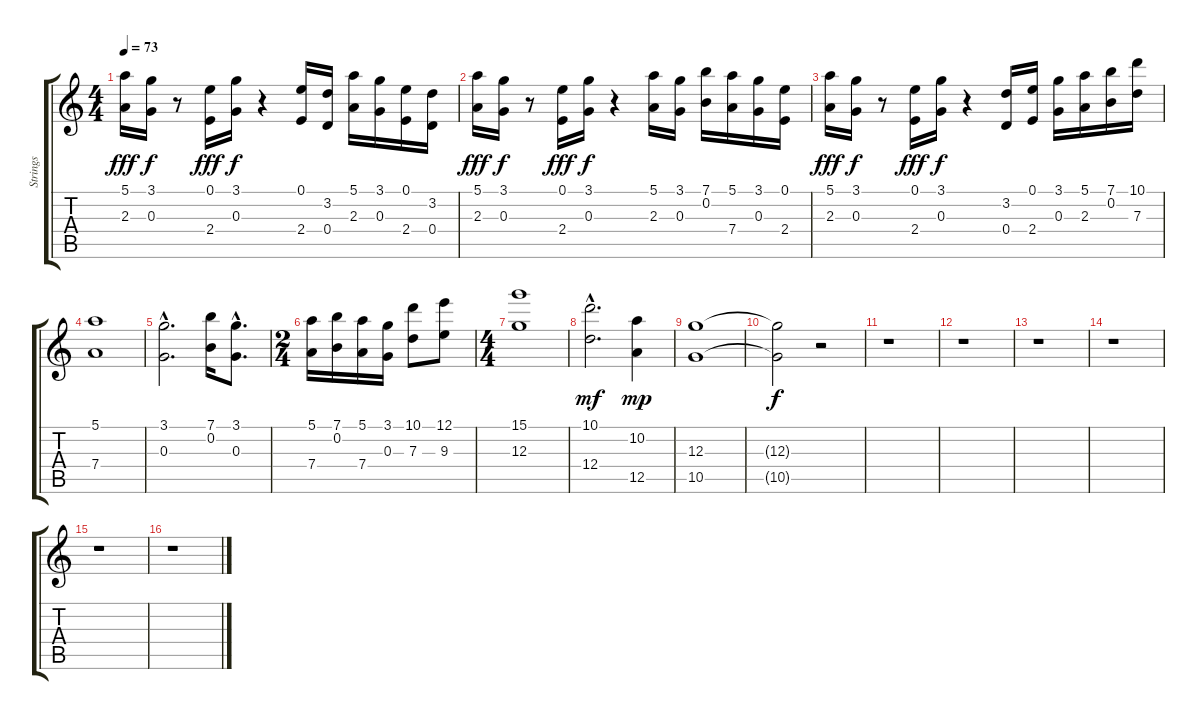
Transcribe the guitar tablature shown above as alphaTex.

\track ("Strings" "Strings") {instrument stringensemble1}
\staff {score tabs}
\tuning (E5 B4 G4 D4 A3 E3) {hide}
\ts (4 4)
\tempo 73
\clef g2
\ks c
(5.1 2.3).16{dy fff} (3.1 0.3).16{dy f} r.8 (0.1 2.4).16{dy fff} (3.1 0.3).16{dy f} r.4 (0.1 2.4).16 (3.2 0.4).16 (5.1 2.3).16 (3.1 0.3).16 (0.1 2.4).16 (3.2 0.4).16 |
(5.1 2.3).16{dy fff} (3.1 0.3).16{dy f} r.8 (0.1 2.4).16{dy fff} (3.1 0.3).16{dy f} r.4 (5.1 2.3).16 (3.1 0.3).16 (7.1 0.2).16 (5.1 7.4).16 (3.1 0.3).16 (0.1 2.4).16 |
(5.1 2.3).16{dy fff} (3.1 0.3).16{dy f} r.8 (0.1 2.4).16{dy fff} (3.1 0.3).16{dy f} r.4 (3.2 0.4).16 (0.1 2.4).16 (3.1 0.3).16 (5.1 2.3).16 (7.1 0.2).16 (10.1 7.3).16 |
(5.1 7.4).1 |
(3.1{hac} 0.3{hac}).2{d} (7.1 0.2).16 (3.1{hac} 0.3{hac}).8{d} |
\ts (2 4)
(5.1 7.4).16 (7.1 0.2).16 (5.1 7.4).16 (3.1 0.3).16 (10.1 7.3).8 (12.1 9.3).8 |
\ts (4 4)
(15.1 12.3).1 |
(10.1{hac} 12.4{hac}).2{d dy mf} (10.2 12.5).4{dy mp} |
(12.3 10.5).1 |
(12.3{t} 10.5{t}).2{dy f} r.2 |
r.1 |
r.1 |
r.1 |
r.1 |
r.1 |
r.1
